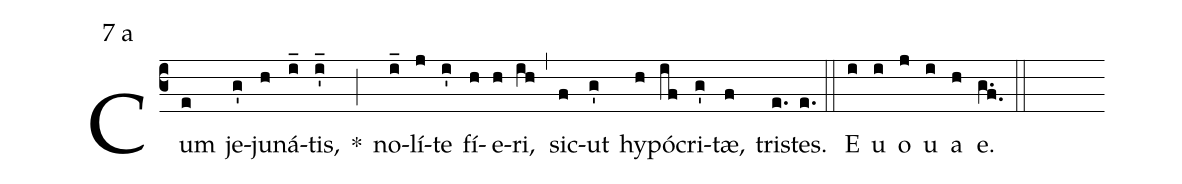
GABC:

mode:7 a;
%%
(c3) Cum(e) je(g')ju(h)ná(i_)tis,(i'_) *(;) no(i_)lí(j)te(i') fí(h)e(h)ri,(ih) (,) sic(f)ut(g') hy(h)pó(if)cri(g')tæ,(f) tri(e.)stes.(e.) (::) E(i) u(i) o(j) u(i) a(h) e.(g.f.) (::)
